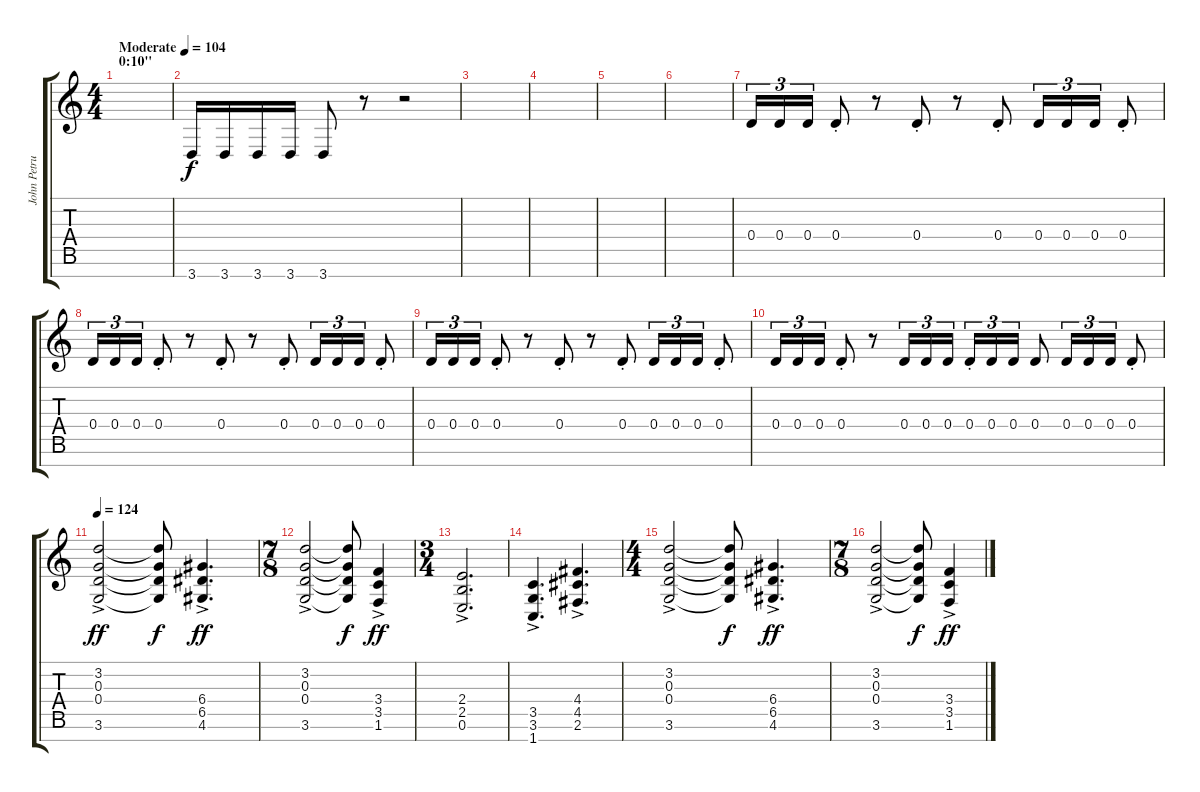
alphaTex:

\track ("John Petrucci Guitar 1 (main)" "John Petru") {instrument distortionguitar}
\staff {score tabs}
\tuning (E4 B3 G3 D3 A2 E2 B1) {hide}
\ts (4 4)
\section ("" "0:10''")
\tempo (104 "Moderate")
\clef g2
\ks c
|
3.7.16 3.7.16 3.7.16 3.7.16 3.7.8 r.8 r.2 |
|
|
|
|
0.4.16{tu (3 2) dy f} 0.4.16{tu (3 2)} 0.4.16{tu (3 2)} 0.4{st}.8 r.8 0.4{st}.8 r.8 0.4{st}.8 0.4.16{tu (3 2)} 0.4.16{tu (3 2)} 0.4.16{tu (3 2)} 0.4{st}.8 |
0.4.16{tu (3 2)} 0.4.16{tu (3 2)} 0.4.16{tu (3 2)} 0.4{st}.8 r.8 0.4{st}.8 r.8 0.4{st}.8 0.4.16{tu (3 2)} 0.4.16{tu (3 2)} 0.4.16{tu (3 2)} 0.4{st}.8 |
0.4.16{tu (3 2)} 0.4.16{tu (3 2)} 0.4.16{tu (3 2)} 0.4{st}.8 r.8 0.4{st}.8 r.8 0.4{st}.8 0.4.16{tu (3 2)} 0.4.16{tu (3 2)} 0.4.16{tu (3 2)} 0.4{st}.8 |
0.4.16{tu (3 2)} 0.4.16{tu (3 2)} 0.4.16{tu (3 2)} 0.4{st}.8 r.8 0.4.16{tu (3 2)} 0.4.16{tu (3 2)} 0.4.16{tu (3 2)} 0.4{st}.16{tu (3 2)} 0.4.16{tu (3 2)} 0.4.16{tu (3 2)} 0.4.8 0.4.16{tu (3 2)} 0.4.16{tu (3 2)} 0.4.16{tu (3 2)} 0.4{st}.8 |
\tempo 124
(3.2 0.3 0.4 3.6{ac}).2{dy ff} (3.2{t} 0.3{t} 0.4{t} 3.6{t}).8{dy f} (6.4 6.5 4.6{ac}).4{d dy ff} |
\ts (7 8)
(3.2 0.3 0.4 3.6{ac}).2 (3.2{t} 0.3{t} 0.4{t} 3.6{t}).8{dy f} (3.4 3.5 1.6{ac}).4{dy ff} |
\ts (3 4)
(2.4 2.5 0.6{ac}).2{d} |
(3.5 3.6 1.7{ac}).4{d} (4.4 4.5 2.6{ac}).4{d} |
\ts (4 4)
(3.2 0.3 0.4 3.6{ac}).2 (3.2{t} 0.3{t} 0.4{t} 3.6{t}).8{dy f} (6.4 6.5 4.6{ac}).4{d dy ff} |
\ts (7 8)
(3.2 0.3 0.4 3.6{ac}).2 (3.2{t} 0.3{t} 0.4{t} 3.6{t}).8{dy f} (3.4 3.5 1.6{ac}).4{dy ff}
